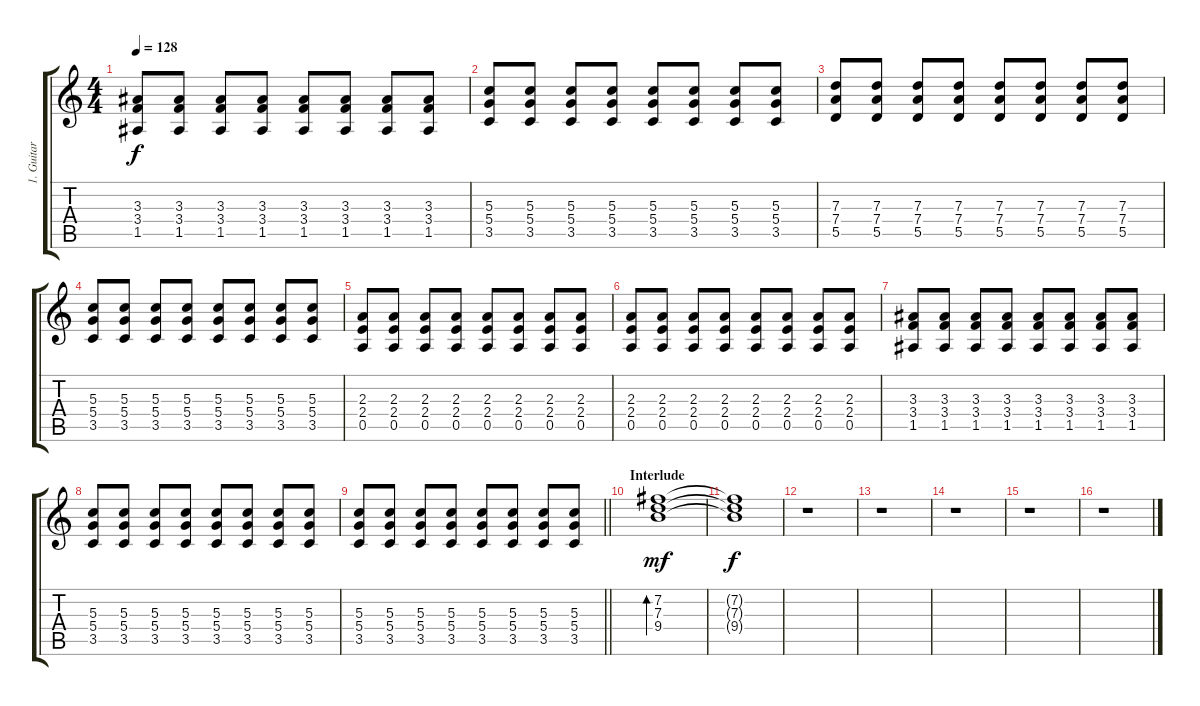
\track ("1. Guitar" "1. Guitar") {instrument overdrivenguitar}
\staff {score tabs}
\tuning (E4 B3 G3 D3 A2 E2) {hide}
\ts (4 4)
\tempo 128
\clef g2
\ks c
(3.3 3.4 1.5).8{dy f} (3.3 3.4 1.5).8 (3.3 3.4 1.5).8 (3.3 3.4 1.5).8 (3.3 3.4 1.5).8 (3.3 3.4 1.5).8 (3.3 3.4 1.5).8 (3.3 3.4 1.5).8 |
(5.3 5.4 3.5).8 (5.3 5.4 3.5).8 (5.3 5.4 3.5).8 (5.3 5.4 3.5).8 (5.3 5.4 3.5).8 (5.3 5.4 3.5).8 (5.3 5.4 3.5).8 (5.3 5.4 3.5).8 |
(7.3 7.4 5.5).8 (7.3 7.4 5.5).8 (7.3 7.4 5.5).8 (7.3 7.4 5.5).8 (7.3 7.4 5.5).8 (7.3 7.4 5.5).8 (7.3 7.4 5.5).8 (7.3 7.4 5.5).8 |
(5.3 5.4 3.5).8 (5.3 5.4 3.5).8 (5.3 5.4 3.5).8 (5.3 5.4 3.5).8 (5.3 5.4 3.5).8 (5.3 5.4 3.5).8 (5.3 5.4 3.5).8 (5.3 5.4 3.5).8 |
(2.3 2.4 0.5).8 (2.3 2.4 0.5).8 (2.3 2.4 0.5).8 (2.3 2.4 0.5).8 (2.3 2.4 0.5).8 (2.3 2.4 0.5).8 (2.3 2.4 0.5).8 (2.3 2.4 0.5).8 |
(2.3 2.4 0.5).8 (2.3 2.4 0.5).8 (2.3 2.4 0.5).8 (2.3 2.4 0.5).8 (2.3 2.4 0.5).8 (2.3 2.4 0.5).8 (2.3 2.4 0.5).8 (2.3 2.4 0.5).8 |
(3.3 3.4 1.5).8 (3.3 3.4 1.5).8 (3.3 3.4 1.5).8 (3.3 3.4 1.5).8 (3.3 3.4 1.5).8 (3.3 3.4 1.5).8 (3.3 3.4 1.5).8 (3.3 3.4 1.5).8 |
(5.3 5.4 3.5).8 (5.3 5.4 3.5).8 (5.3 5.4 3.5).8 (5.3 5.4 3.5).8 (5.3 5.4 3.5).8 (5.3 5.4 3.5).8 (5.3 5.4 3.5).8 (5.3 5.4 3.5).8 |
\barLineRight lightlight
(5.3 5.4 3.5).8 (5.3 5.4 3.5).8 (5.3 5.4 3.5).8 (5.3 5.4 3.5).8 (5.3 5.4 3.5).8 (5.3 5.4 3.5).8 (5.3 5.4 3.5).8 (5.3 5.4 3.5).8 |
\section ("" "Interlude")
(7.2 7.3 9.4).1{bd 120 dy mf instrument electricguitarjazz} |
(7.2{t} 7.3{t} 9.4{t}).1{dy f} |
r.1 |
r.1 |
r.1 |
r.1 |
r.1
